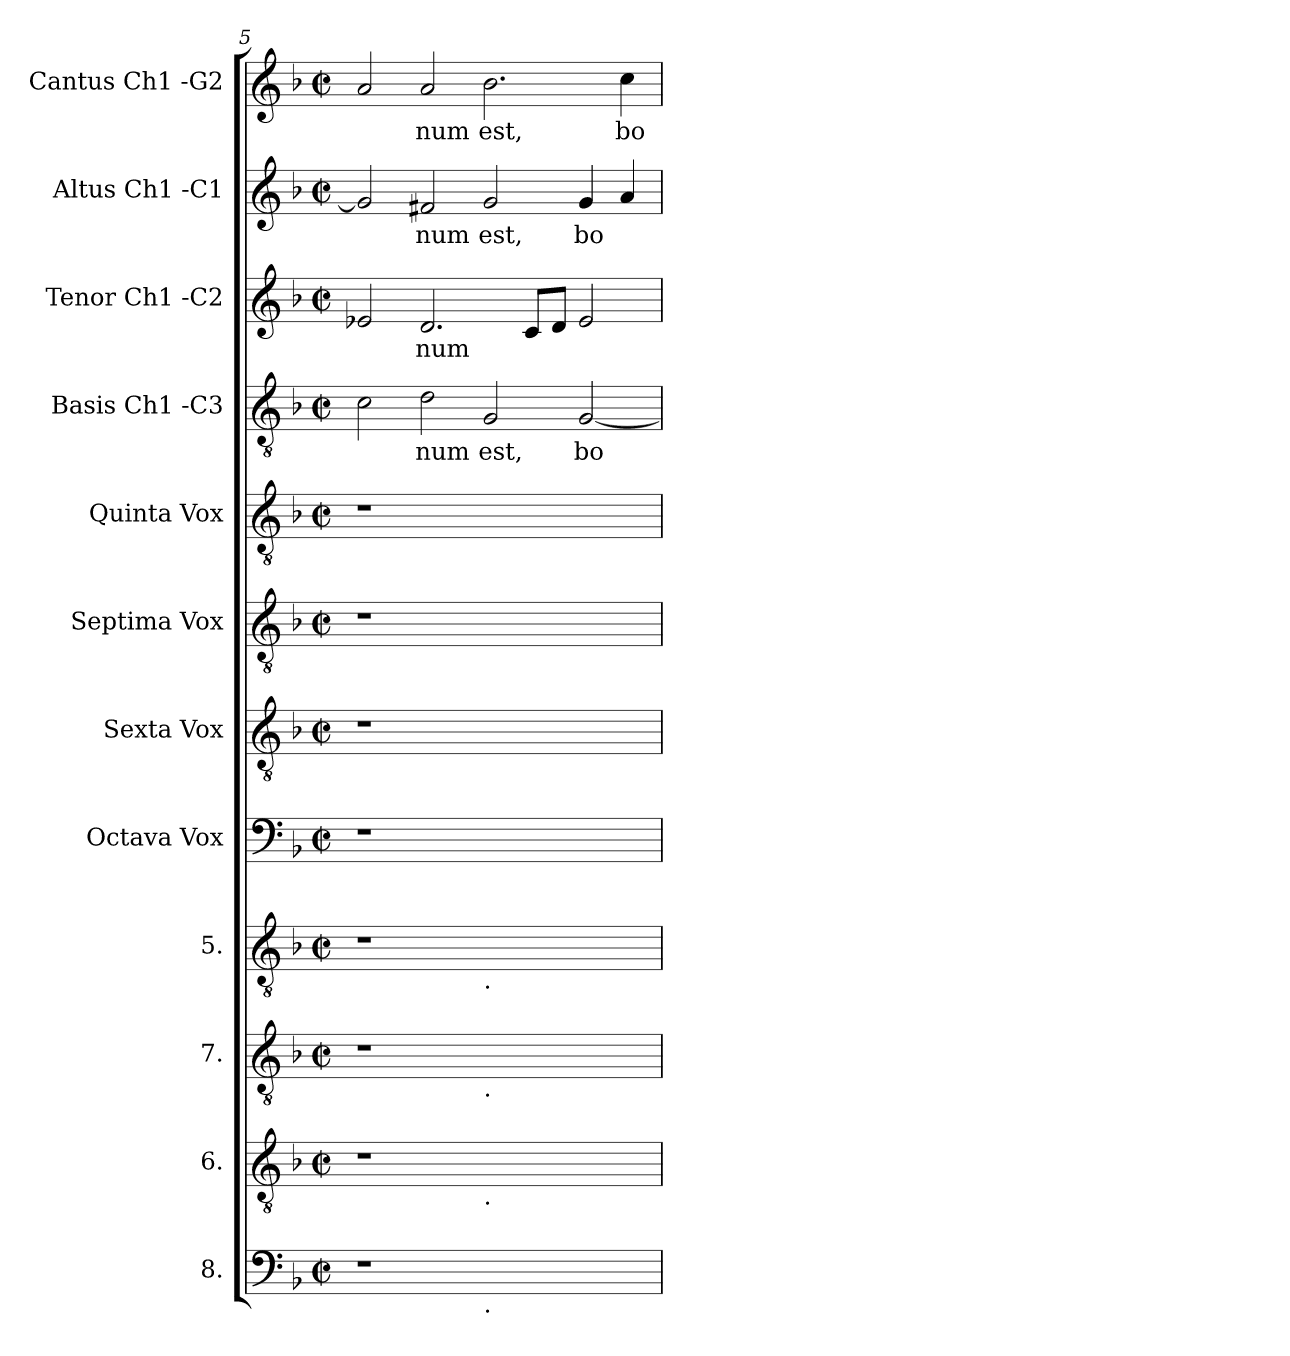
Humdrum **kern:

**kern	**kern	**kern	**kern	**kern	**kern	**kern	**kern	**kern	**text	**kern	**text	**kern	**text	**kern	**text
*part12	*part11	*part10	*part9	*part8	*part7	*part6	*part5	*part4	*part4	*part3	*part3	*part2	*part2	*part1	*part1
*staff12	*staff11	*staff10	*staff9	*staff8	*staff7	*staff6	*staff5	*staff4	*staff4	*staff3	*staff3	*staff2	*staff2	*staff1	*staff1
*I"8.	*I"6.	*I"7.	*I"5.	*I"Octava  Vox	*I"Sexta  Vox	*I"Septima  Vox	*I"Quinta  Vox	*I"Basis  Ch1 -C3	*	*I"Tenor  Ch1 -C2	*	*I"Altus  Ch1 -C1	*	*I"Cantus  Ch1 -G2	*
*	*	*	*	*	*	*	*	*I'B	*	*I'T	*	*I'A	*	*I'C	*
!!LO:PB:g=z
*clefF4	*clefGv2	*clefGv2	*clefGv2	*clefF4	*clefGv2	*clefGv2	*clefGv2	*clefGv2	*	*clefG2	*	*clefG2	*	*clefG2	*
*k[b-]	*k[b-]	*k[b-]	*k[b-]	*k[b-]	*k[b-]	*k[b-]	*k[b-]	*k[b-]	*	*k[b-]	*	*k[b-]	*	*k[b-]	*
*F:	*F:	*F:	*F:	*F:	*F:	*F:	*F:	*F:	*	*F:	*	*F:	*	*F:	*
*M2/2	*M2/2	*M2/2	*M2/2	*M2/2	*M2/2	*M2/2	*M2/2	*M2/2	*	*M2/2	*	*M2/2	*	*M2/2	*
*met(c|)	*met(c|)	*met(c|)	*met(c|)	*met(c|)	*met(c|)	*met(c|)	*met(c|)	*met(c|)	*	*met(c|)	*	*met(c|)	*	*met(c|)	*
=5	=5	=5	=5	=5	=5	=5	=5	=5	=5	=5	=5	=5	=5	=5	=5
!	!	!	!	!	!	!	!	!	!LO:LY:b:cj	!	!LO:LY:b:cj	!	!LO:LY:b:cj	!	!LO:LY:b:cj
1r	1r	1r	1r	1r	1r	1r	1r	2c\	--	2e-X/	--	2g/]	--	2a/	--
!	!	!	!	!	!	!	!	!	!LO:LY:b:cj	!	!LO:LY:b:cj	!	!LO:LY:b:cj	!	!LO:LY:b:cj
.	.	.	.	.	.	.	.	2d\	-num	2.d/	-num	2f#X/	-num	2a/	-num
!	!	!	!LO:TX:b:t=.	!	!	!	!	!	!	!	!	!	!	!	!
!	!	!LO:TX:b:t=.	!	!	!	!	!	!	!	!	!	!	!	!	!
!	!LO:TX:b:t=.	!	!	!	!	!	!	!	!	!	!	!	!	!	!
!LO:TX:b:t=.	!	!	!	!	!	!	!	!	!	!	!	!	!	!	!
!	!	!	!	!	!	!	!	!	!LO:LY:b:cj	!	!	!	!LO:LY:b:cj	!	!LO:LY:b:cj
1ryy	1ryy	1ryy	1ryy	1ryy	1ryy	1ryy	1ryy	2G/	est,	.	.	2g/	est,	2.b-\	est,
!	!	!	!	!	!	!	!	!	!	!	!LO:LY:b:cj	!	!	!	!
.	.	.	.	.	.	.	.	.	.	8c/L	.	.	.	.	.
!	!	!	!	!	!	!	!	!	!	!	!LO:LY:b:cj	!	!	!	!
.	.	.	.	.	.	.	.	.	.	8d/J	.	.	.	.	.
!	!	!	!	!	!	!	!	!	!LO:LY:b:cj	!	!LO:LY:b:cj	!	!LO:LY:b:cj	!	!
.	.	.	.	.	.	.	.	[<2G/	bo-	2e-/	.	4g/	bo-	.	.
!	!	!	!	!	!	!	!	!	!	!	!	!	!LO:LY:b:cj	!	!LO:LY:b:cj
.	.	.	.	.	.	.	.	.	.	.	.	4a/	--	4cc\	bo-
=	=	=	=	=	=	=	=	=	=	=	=	=	=	=	=
*-	*-	*-	*-	*-	*-	*-	*-	*-	*-	*-	*-	*-	*-	*-	*-
